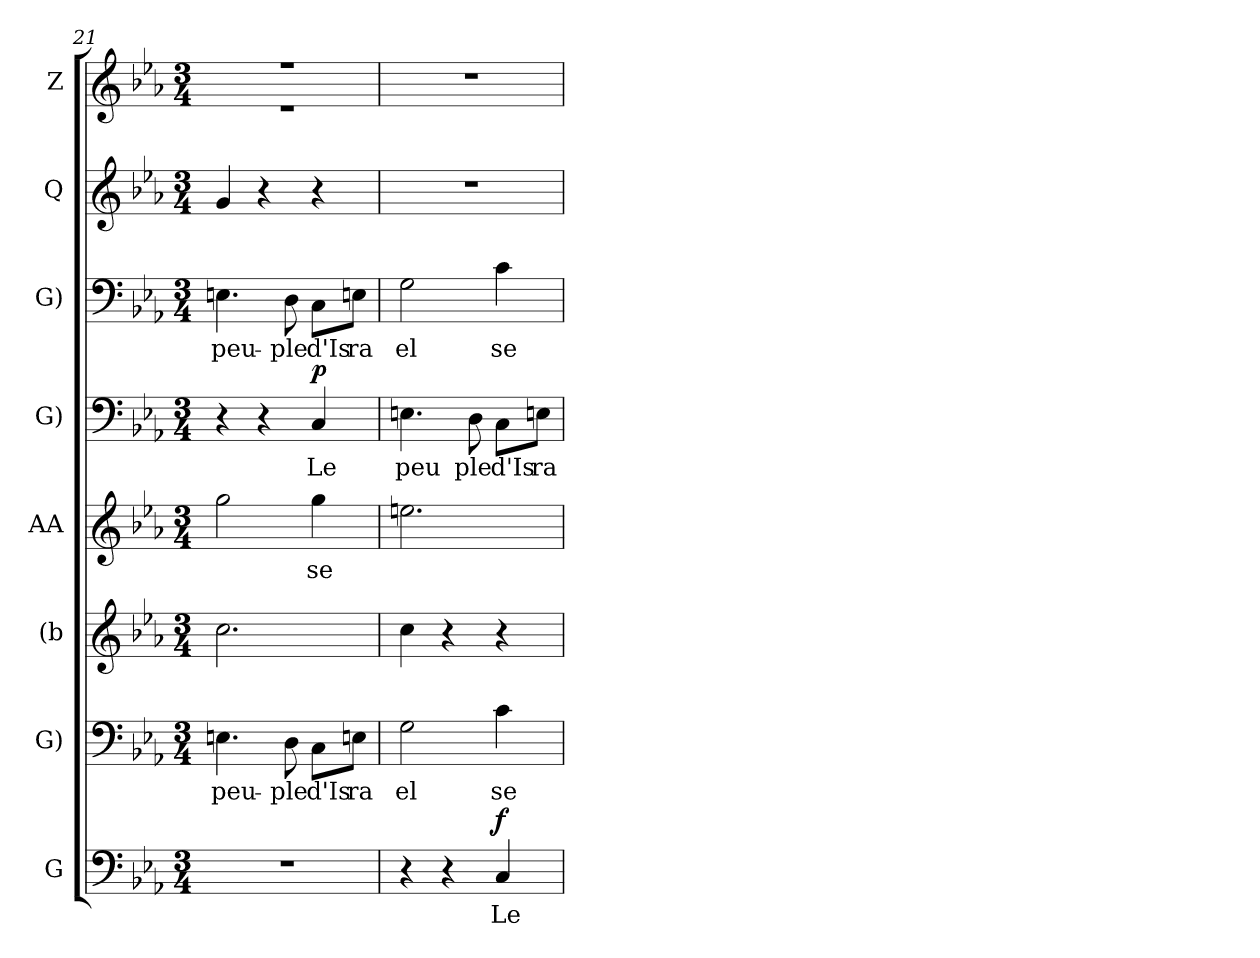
**kern	**text	**dynam	**kern	**text	**kern	**kern	**text	**kern	**text	**dynam	**kern	**text	**kern	**kern
*part8	*part8	*part8	*part7	*part7	*part6	*part5	*part5	*part4	*part4	*part4	*part3	*part3	*part2	*part1
*staff8	*staff8	*staff8	*staff7	*staff7	*staff6	*staff5	*staff5	*staff4	*staff4	*staff4	*staff3	*staff3	*staff2	*staff1
*I"G	*	*	*I"G)	*	*I"(b	*I"AA	*	*I"G)	*	*	*I"G)	*	*I"Q	*I"Z
!!LO:PB:g=z
*clefF4	*	*	*clefF4	*	*clefG2	*clefG2	*	*clefF4	*	*	*clefF4	*	*clefG2	*clefG2
*k[b-e-a-]	*	*	*k[b-e-a-]	*	*k[b-e-a-]	*k[b-e-a-]	*	*k[b-e-a-]	*	*	*k[b-e-a-]	*	*k[b-e-a-]	*k[b-e-a-]
*M3/4	*	*	*M3/4	*	*M3/4	*M3/4	*	*M3/4	*	*	*M3/4	*	*M3/4	*M3/4
=21	=21	=21	=21	=21	=21	=21	=21	=21	=21	=21	=21	=21	=21	=21
*	*	*	*	*	*	*	*	*	*	*	*	*	*	*^
2.r	.	.	4.Eni\	peu-	2.cci\	2ggi\	.	4r	.	.	4.Eni\	peu-	4gi/	2.r	2.r
.	.	.	.	.	.	.	.	4r	.	.	.	.	4r	.	.
.	.	.	8Di\	ple	.	.	.	.	.	.	8Di\	ple	.	.	.
!	!	!	!	!	!	!	!	!	!	!LO:DY:a	!	!	!	!	!
.	.	.	8Ci\L	d'Is	.	4ggi\	se	4Ci/	Le	p	8Ci\L	d'Is	4r	.	.
.	.	.	8Eni\J	ra	.	.	.	.	.	.	8Eni\J	ra	.	.	.
*	*	*	*	*	*	*	*	*	*	*	*	*	*	*v	*v
=22	=22	=22	=22	=22	=22	=22	=22	=22	=22	=22	=22	=22	=22	=22
4r	.	.	2Gi\	el	4cci\	2.eeni\	.	4.Eni\	peu	.	2Gi\	el	2.r	2.r
4r	.	.	.	.	4r	.	.	.	.	.	.	.	.	.
.	.	.	.	.	.	.	.	8Di\	ple	.	.	.	.	.
!	!	!LO:DY:a	!	!	!	!	!	!	!	!	!	!	!	!
4Ci/	Le	f	4ci\	se	4r	.	.	8Ci\L	d'Is	.	4ci\	se	.	.
.	.	.	.	.	.	.	.	8Eni\J	ra	.	.	.	.	.
=	=	=	=	=	=	=	=	=	=	=	=	=	=	=
*-	*-	*-	*-	*-	*-	*-	*-	*-	*-	*-	*-	*-	*-	*-
